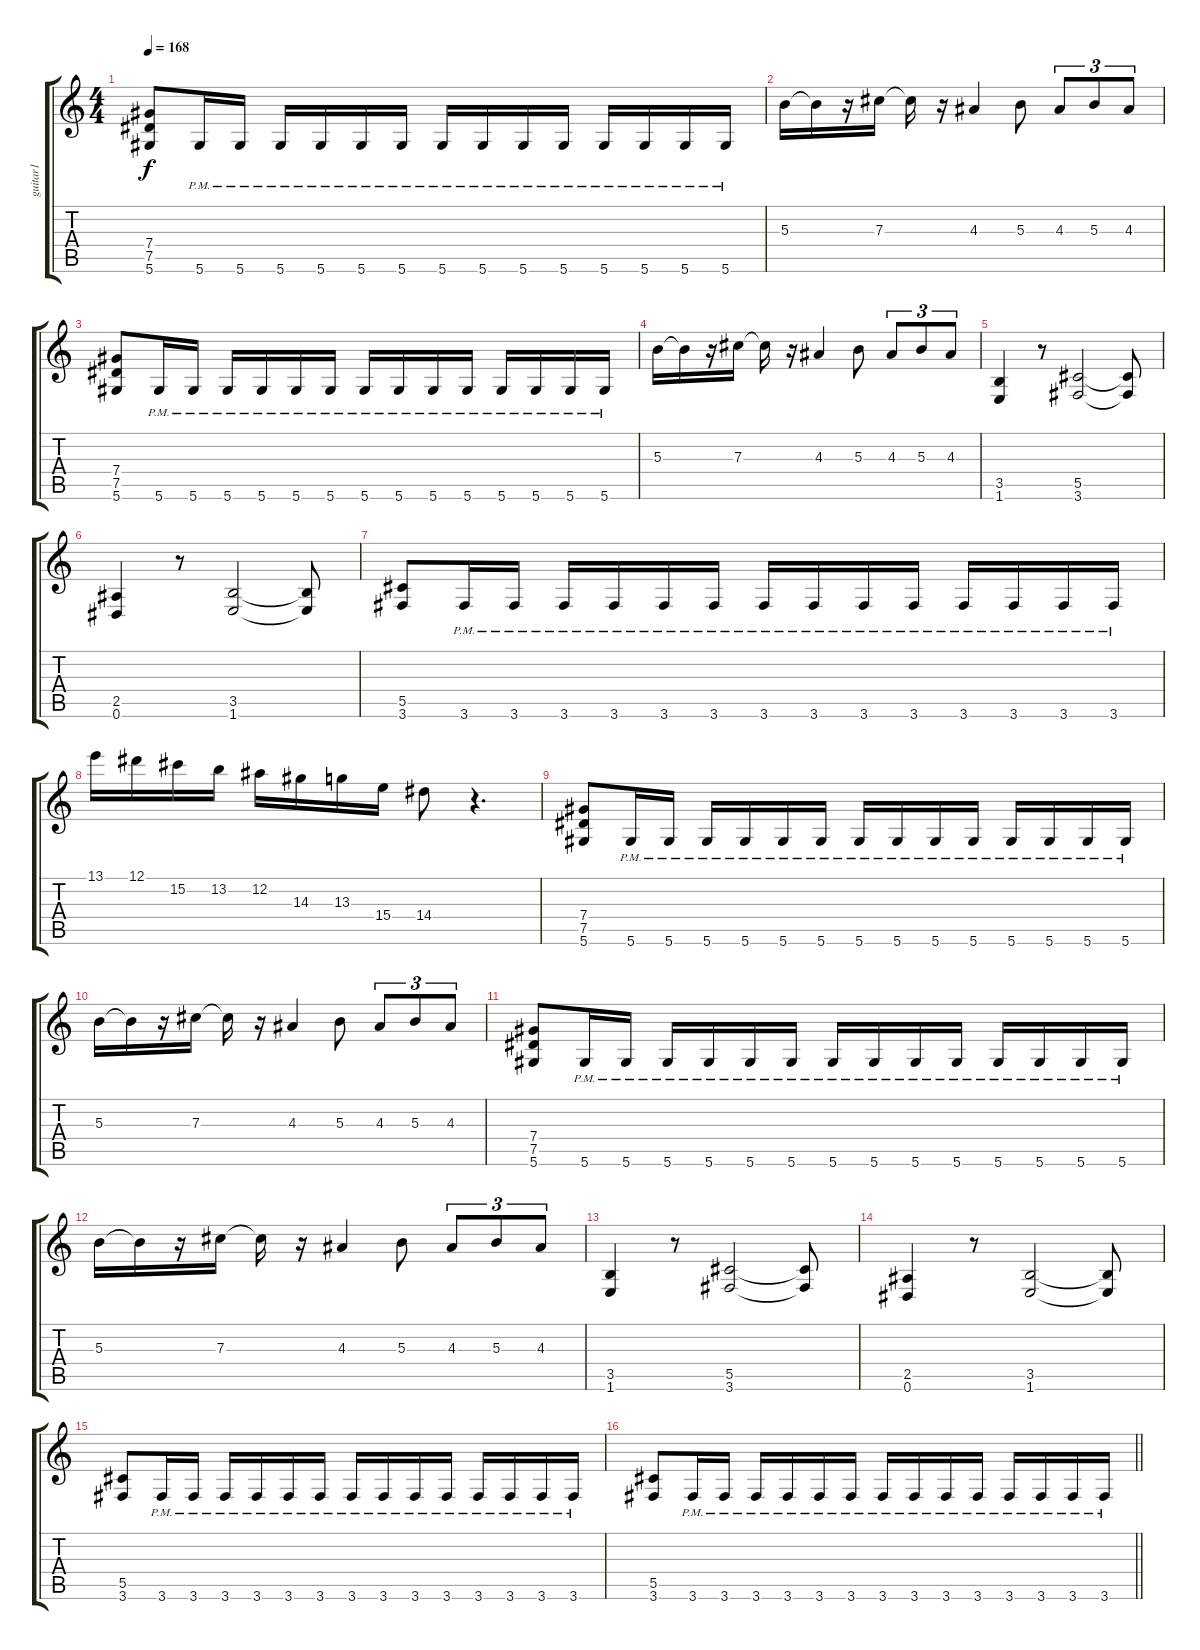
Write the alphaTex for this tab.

\track ("guitar1" "guitar1") {instrument distortionguitar}
\staff {score tabs}
\tuning (Eb4 Bb3 Gb3 Db3 Ab2 Eb2) {hide}
\ts (4 4)
\tempo 168
\clef g2
\ks c
(7.4 7.5 5.6).8{dy f} 5.6{pm}.16 5.6{pm}.16 5.6{pm}.16 5.6{pm}.16 5.6{pm}.16 5.6{pm}.16 5.6{pm}.16 5.6{pm}.16 5.6{pm}.16 5.6{pm}.16 5.6{pm}.16 5.6{pm}.16 5.6{pm}.16 5.6{pm}.16 |
5.3.16 5.3{t}.16 r.16 7.3.16 7.3{t}.16 r.16 4.3.4 5.3.8 4.3.8{tu (3 2)} 5.3.8{tu (3 2)} 4.3.8{tu (3 2)} |
(7.4 7.5 5.6).8 5.6{pm}.16 5.6{pm}.16 5.6{pm}.16 5.6{pm}.16 5.6{pm}.16 5.6{pm}.16 5.6{pm}.16 5.6{pm}.16 5.6{pm}.16 5.6{pm}.16 5.6{pm}.16 5.6{pm}.16 5.6{pm}.16 5.6{pm}.16 |
5.3.16 5.3{t}.16 r.16 7.3.16 7.3{t}.16 r.16 4.3.4 5.3.8 4.3.8{tu (3 2)} 5.3.8{tu (3 2)} 4.3.8{tu (3 2)} |
(3.5 1.6).4 r.8 (5.5 3.6).2 (5.5{t} 3.6{t}).8 |
(2.5 0.6).4 r.8 (3.5 1.6).2 (3.5{t} 1.6{t}).8 |
(5.5 3.6).8 3.6{pm}.16 3.6{pm}.16 3.6{pm}.16 3.6{pm}.16 3.6{pm}.16 3.6{pm}.16 3.6{pm}.16 3.6{pm}.16 3.6{pm}.16 3.6{pm}.16 3.6{pm}.16 3.6{pm}.16 3.6{pm}.16 3.6{pm}.16 |
13.1.16 12.1.16 15.2.16 13.2.16 12.2.16 14.3.16 13.3.16 15.4.16 14.4.8 r.4{d} |
(7.4 7.5 5.6).8 5.6{pm}.16 5.6{pm}.16 5.6{pm}.16 5.6{pm}.16 5.6{pm}.16 5.6{pm}.16 5.6{pm}.16 5.6{pm}.16 5.6{pm}.16 5.6{pm}.16 5.6{pm}.16 5.6{pm}.16 5.6{pm}.16 5.6{pm}.16 |
5.3.16 5.3{t}.16 r.16 7.3.16 7.3{t}.16 r.16 4.3.4 5.3.8 4.3.8{tu (3 2)} 5.3.8{tu (3 2)} 4.3.8{tu (3 2)} |
(7.4 7.5 5.6).8 5.6{pm}.16 5.6{pm}.16 5.6{pm}.16 5.6{pm}.16 5.6{pm}.16 5.6{pm}.16 5.6{pm}.16 5.6{pm}.16 5.6{pm}.16 5.6{pm}.16 5.6{pm}.16 5.6{pm}.16 5.6{pm}.16 5.6{pm}.16 |
5.3.16 5.3{t}.16 r.16 7.3.16 7.3{t}.16 r.16 4.3.4 5.3.8 4.3.8{tu (3 2)} 5.3.8{tu (3 2)} 4.3.8{tu (3 2)} |
(3.5 1.6).4 r.8 (5.5 3.6).2 (5.5{t} 3.6{t}).8 |
(2.5 0.6).4 r.8 (3.5 1.6).2 (3.5{t} 1.6{t}).8 |
(5.5 3.6).8 3.6{pm}.16 3.6{pm}.16 3.6{pm}.16 3.6{pm}.16 3.6{pm}.16 3.6{pm}.16 3.6{pm}.16 3.6{pm}.16 3.6{pm}.16 3.6{pm}.16 3.6{pm}.16 3.6{pm}.16 3.6{pm}.16 3.6{pm}.16 |
\barLineRight lightlight
(5.5 3.6).8 3.6{pm}.16 3.6{pm}.16 3.6{pm}.16 3.6{pm}.16 3.6{pm}.16 3.6{pm}.16 3.6{pm}.16 3.6{pm}.16 3.6{pm}.16 3.6{pm}.16 3.6{pm}.16 3.6{pm}.16 3.6{pm}.16 3.6{pm}.16
